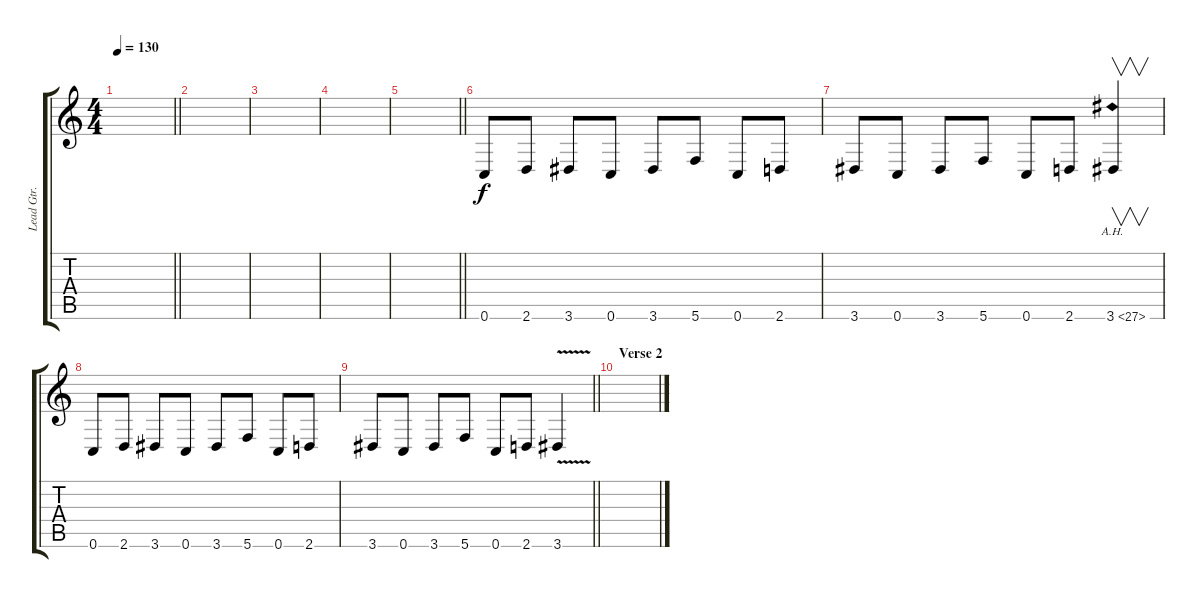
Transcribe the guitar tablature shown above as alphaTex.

\track ("Lead Gtr." "Lead Gtr.") {instrument distortionguitar}
\staff {score tabs}
\tuning (D4 A3 F3 C3 G2 C2) {hide}
\ts (4 4)
\tempo 130
\clef g2
\barLineRight lightlight
\ks c
|
\section ("" "")
|
|
|
\barLineRight lightlight
|
\section ("" "")
0.6.8{volume 8 balance 8} 2.6.8 3.6.8 0.6.8 3.6.8 5.6.8 0.6.8 2.6.8 |
3.6.8 0.6.8 3.6.8 5.6.8 0.6.8 2.6.8 3.6{ah 24}.4{v} |
0.6.8 2.6.8 3.6.8 0.6.8 3.6.8 5.6.8 0.6.8 2.6.8 |
\barLineRight lightlight
3.6.8 0.6.8 3.6.8 5.6.8 0.6.8 2.6.8 3.6{v}.4 |
\section ("" "Verse 2")
